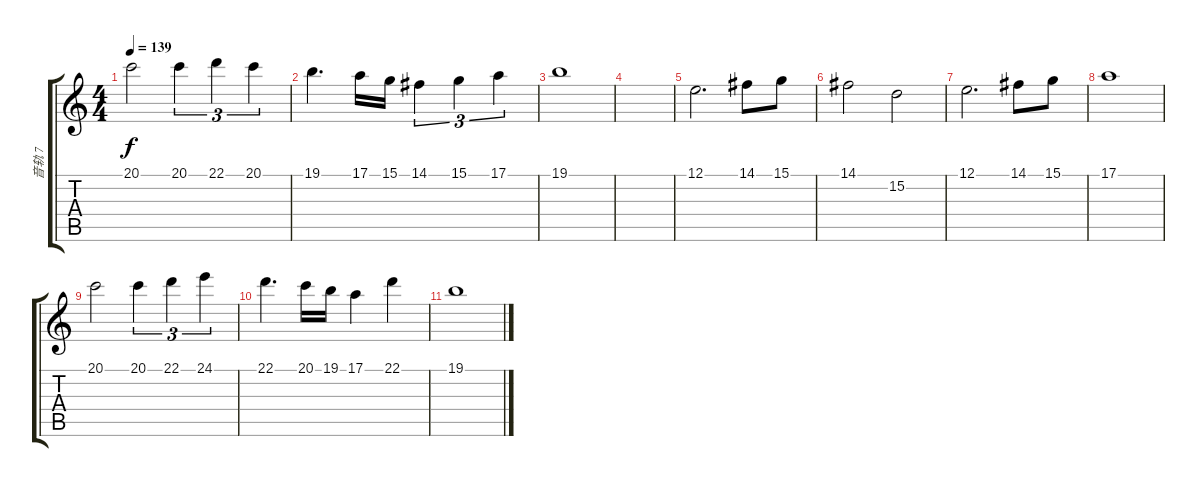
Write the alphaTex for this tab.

\track ("音轨 7" "音轨 7") {instrument shakuhachi}
\staff {score tabs}
\tuning (E4 B3 G3 D3 A2 E2) {hide}
\ts (4 4)
\tempo 139
\clef g2
\ks c
20.1.2{dy f} 20.1.4{tu (3 2)} 22.1.4{tu (3 2)} 20.1.4{tu (3 2)} |
19.1.4{d} 17.1.16 15.1.16 14.1.4{tu (3 2)} 15.1.4{tu (3 2)} 17.1.4{tu (3 2)} |
19.1.1 |
|
12.1.2{d} 14.1.8 15.1.8 |
14.1.2 15.2.2 |
12.1.2{d} 14.1.8 15.1.8 |
17.1.1 |
20.1.2 20.1.4{tu (3 2)} 22.1.4{tu (3 2)} 24.1.4{tu (3 2)} |
22.1.4{d} 20.1.16 19.1.16 17.1.4 22.1.4 |
19.1.1
